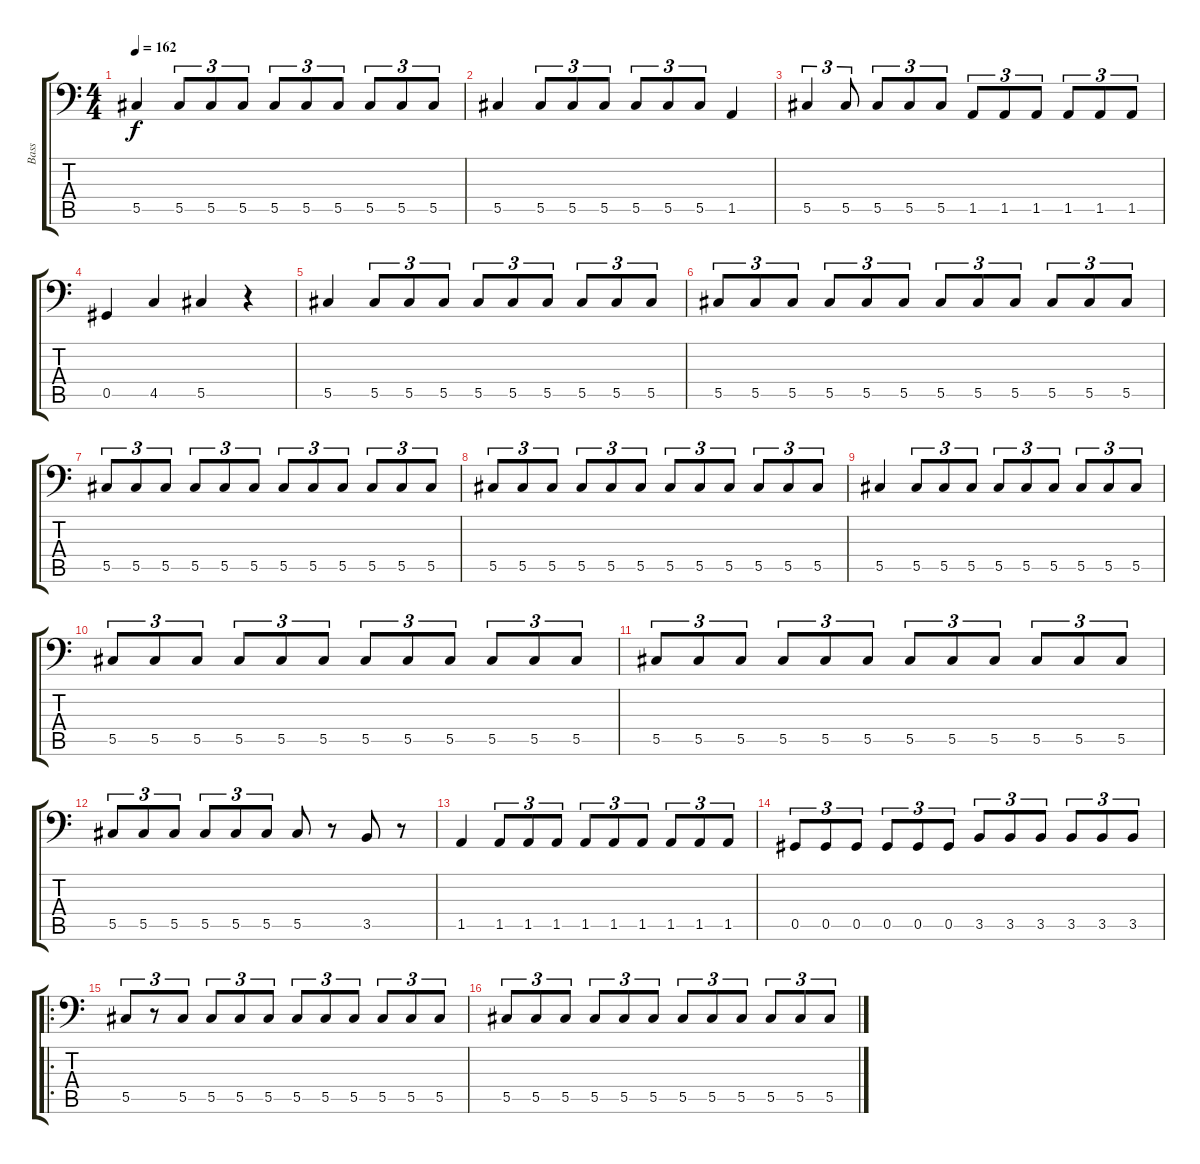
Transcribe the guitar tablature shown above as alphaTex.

\track ("Bass" "Bass") {instrument electricbasspick}
\staff {score tabs}
\tuning (Eb3 Bb2 Gb2 Db2 Ab1 Eb1) {hide}
\ts (4 4)
\tempo 162
\clef f4
\ks c
5.5.4{dy f} 5.5.8{tu (3 2)} 5.5.8{tu (3 2)} 5.5.8{tu (3 2)} 5.5.8{tu (3 2)} 5.5.8{tu (3 2)} 5.5.8{tu (3 2)} 5.5.8{tu (3 2)} 5.5.8{tu (3 2)} 5.5.8{tu (3 2)} |
5.5.4 5.5.8{tu (3 2)} 5.5.8{tu (3 2)} 5.5.8{tu (3 2)} 5.5.8{tu (3 2)} 5.5.8{tu (3 2)} 5.5.8{tu (3 2)} 1.5.4 |
5.5.4{tu (3 2)} 5.5.8{tu (3 2)} 5.5.8{tu (3 2)} 5.5.8{tu (3 2)} 5.5.8{tu (3 2)} 1.5.8{tu (3 2)} 1.5.8{tu (3 2)} 1.5.8{tu (3 2)} 1.5.8{tu (3 2)} 1.5.8{tu (3 2)} 1.5.8{tu (3 2)} |
0.5.4 4.5.4 5.5.4 r.4 |
5.5.4 5.5.8{tu (3 2)} 5.5.8{tu (3 2)} 5.5.8{tu (3 2)} 5.5.8{tu (3 2)} 5.5.8{tu (3 2)} 5.5.8{tu (3 2)} 5.5.8{tu (3 2)} 5.5.8{tu (3 2)} 5.5.8{tu (3 2)} |
5.5.8{tu (3 2)} 5.5.8{tu (3 2)} 5.5.8{tu (3 2)} 5.5.8{tu (3 2)} 5.5.8{tu (3 2)} 5.5.8{tu (3 2)} 5.5.8{tu (3 2)} 5.5.8{tu (3 2)} 5.5.8{tu (3 2)} 5.5.8{tu (3 2)} 5.5.8{tu (3 2)} 5.5.8{tu (3 2)} |
5.5.8{tu (3 2)} 5.5.8{tu (3 2)} 5.5.8{tu (3 2)} 5.5.8{tu (3 2)} 5.5.8{tu (3 2)} 5.5.8{tu (3 2)} 5.5.8{tu (3 2)} 5.5.8{tu (3 2)} 5.5.8{tu (3 2)} 5.5.8{tu (3 2)} 5.5.8{tu (3 2)} 5.5.8{tu (3 2)} |
5.5.8{tu (3 2)} 5.5.8{tu (3 2)} 5.5.8{tu (3 2)} 5.5.8{tu (3 2)} 5.5.8{tu (3 2)} 5.5.8{tu (3 2)} 5.5.8{tu (3 2)} 5.5.8{tu (3 2)} 5.5.8{tu (3 2)} 5.5.8{tu (3 2)} 5.5.8{tu (3 2)} 5.5.8{tu (3 2)} |
5.5.4 5.5.8{tu (3 2)} 5.5.8{tu (3 2)} 5.5.8{tu (3 2)} 5.5.8{tu (3 2)} 5.5.8{tu (3 2)} 5.5.8{tu (3 2)} 5.5.8{tu (3 2)} 5.5.8{tu (3 2)} 5.5.8{tu (3 2)} |
5.5.8{tu (3 2)} 5.5.8{tu (3 2)} 5.5.8{tu (3 2)} 5.5.8{tu (3 2)} 5.5.8{tu (3 2)} 5.5.8{tu (3 2)} 5.5.8{tu (3 2)} 5.5.8{tu (3 2)} 5.5.8{tu (3 2)} 5.5.8{tu (3 2)} 5.5.8{tu (3 2)} 5.5.8{tu (3 2)} |
5.5.8{tu (3 2)} 5.5.8{tu (3 2)} 5.5.8{tu (3 2)} 5.5.8{tu (3 2)} 5.5.8{tu (3 2)} 5.5.8{tu (3 2)} 5.5.8{tu (3 2)} 5.5.8{tu (3 2)} 5.5.8{tu (3 2)} 5.5.8{tu (3 2)} 5.5.8{tu (3 2)} 5.5.8{tu (3 2)} |
5.5.8{tu (3 2)} 5.5.8{tu (3 2)} 5.5.8{tu (3 2)} 5.5.8{tu (3 2)} 5.5.8{tu (3 2)} 5.5.8{tu (3 2)} 5.5.8 r.8 3.5.8 r.8 |
1.5.4 1.5.8{tu (3 2)} 1.5.8{tu (3 2)} 1.5.8{tu (3 2)} 1.5.8{tu (3 2)} 1.5.8{tu (3 2)} 1.5.8{tu (3 2)} 1.5.8{tu (3 2)} 1.5.8{tu (3 2)} 1.5.8{tu (3 2)} |
0.5.8{tu (3 2)} 0.5.8{tu (3 2)} 0.5.8{tu (3 2)} 0.5.8{tu (3 2)} 0.5.8{tu (3 2)} 0.5.8{tu (3 2)} 3.5.8{tu (3 2)} 3.5.8{tu (3 2)} 3.5.8{tu (3 2)} 3.5.8{tu (3 2)} 3.5.8{tu (3 2)} 3.5.8{tu (3 2)} |
\ro
5.5.8{tu (3 2)} r.8{tu (3 2)} 5.5.8{tu (3 2)} 5.5.8{tu (3 2)} 5.5.8{tu (3 2)} 5.5.8{tu (3 2)} 5.5.8{tu (3 2)} 5.5.8{tu (3 2)} 5.5.8{tu (3 2)} 5.5.8{tu (3 2)} 5.5.8{tu (3 2)} 5.5.8{tu (3 2)} |
5.5.8{tu (3 2)} 5.5.8{tu (3 2)} 5.5.8{tu (3 2)} 5.5.8{tu (3 2)} 5.5.8{tu (3 2)} 5.5.8{tu (3 2)} 5.5.8{tu (3 2)} 5.5.8{tu (3 2)} 5.5.8{tu (3 2)} 5.5.8{tu (3 2)} 5.5.8{tu (3 2)} 5.5.8{tu (3 2)}
